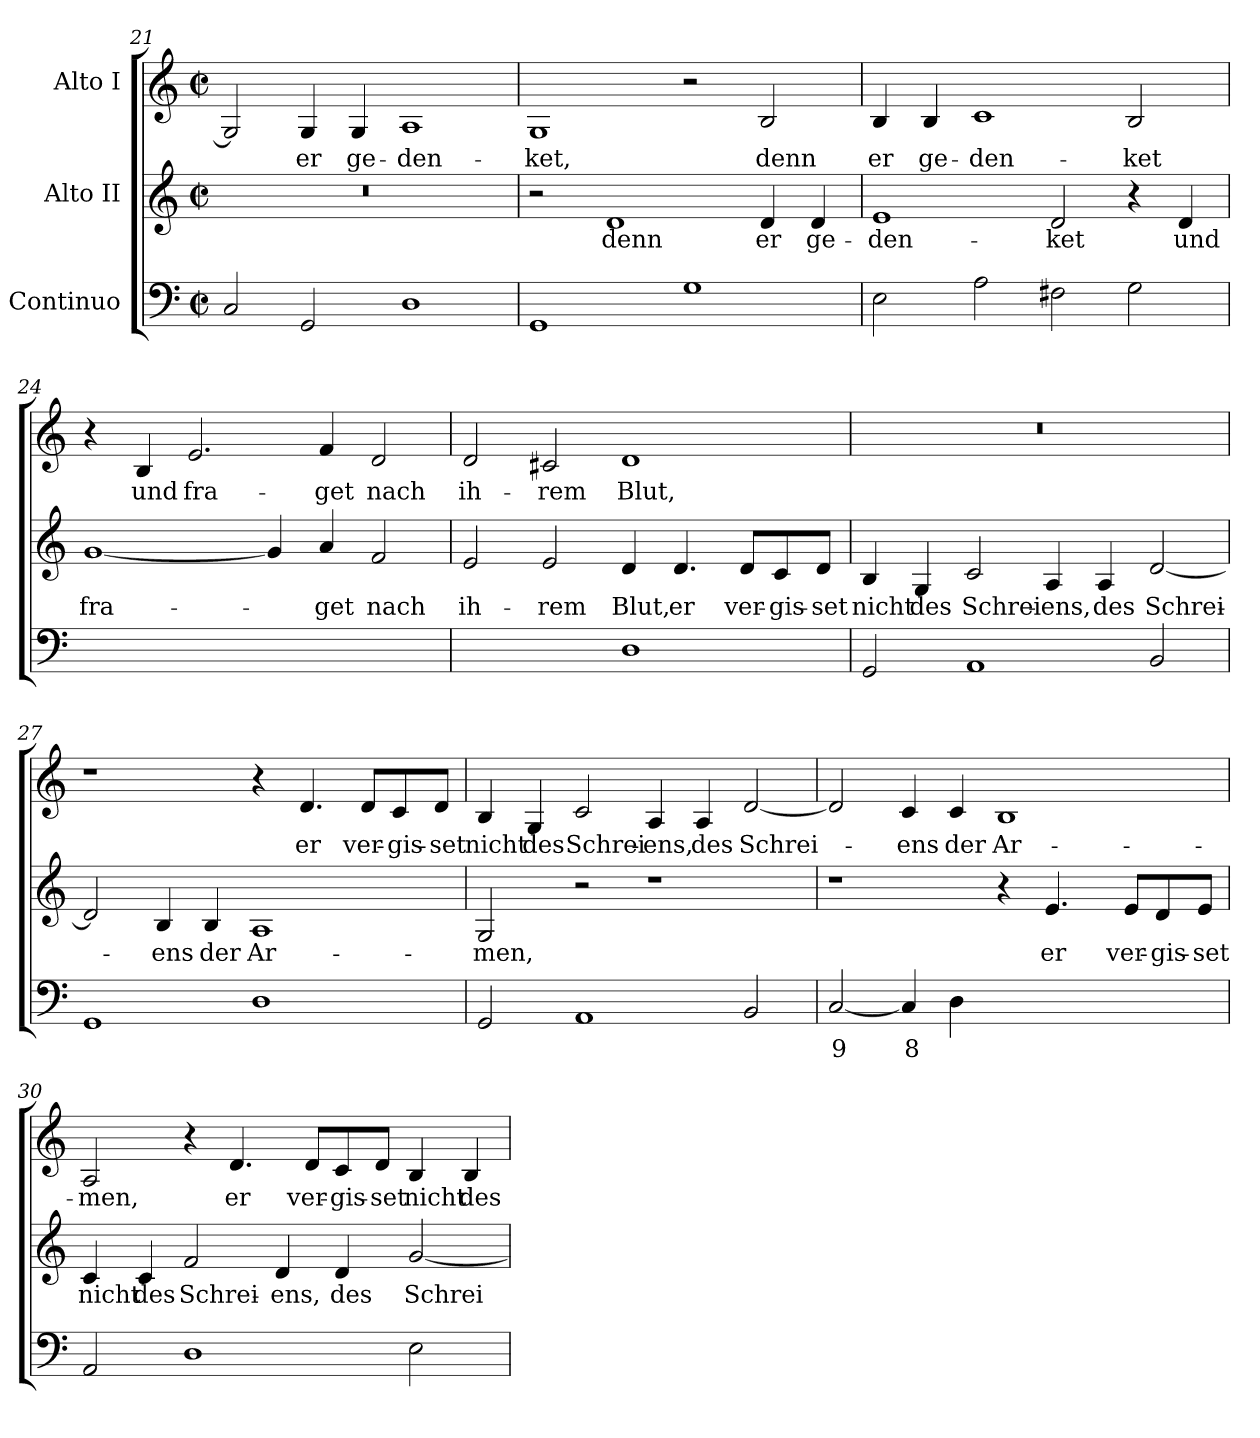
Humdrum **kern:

**kern	**text	**text	**kern	**text	**kern	**text
*part3	*part3	*part3	*part2	*part2	*part1	*part1
*staff3	*staff3	*staff3	*staff2	*staff2	*staff1	*staff1
*I"Continuo	*	*	*I"Alto II	*	*I"Alto I	*
*clefF4	*	*	*clefG2	*	*clefG2	*
*k[]	*	*	*k[]	*	*k[]	*
*C:	*	*	*C:	*	*C:	*
*M4/2	*	*	*M4/2	*	*M4/2	*
*met(c|)	*	*	*met(c|)	*	*met(c|)	*
=21	=21	=21	=21	=21	=21	=21
2C	.	.	0r	.	2G]	.
!	!	!	!	!	!	!LO:LY:b
2GG	.	.	.	.	4G	er
!	!	!	!	!	!	!LO:LY:b
.	.	.	.	.	4G	ge-
!	!	!	!	!	!	!LO:LY:b
1D	.	.	.	.	1A	-den-
=22	=22	=22	=22	=22	=22	=22
!	!	!	!	!	!	!LO:LY:b
1GG	.	.	2r	.	1G	-ket,
!	!	!	!	!LO:LY:b	!	!
.	.	.	1d	denn	.	.
1G	.	.	.	.	2r	.
!	!	!	!	!LO:LY:b	!	!LO:LY:b
.	.	.	4d	er	2B	denn
!	!	!	!	!LO:LY:b	!	!
.	.	.	4d	ge-	.	.
!!LO:LB:g=z
=23	=23	=23	=23	=23	=23	=23
!	!	!	!	!LO:LY:b	!	!LO:LY:b
2E	.	.	1e	-den-	4B	er
!	!	!	!	!	!	!LO:LY:b
.	.	.	.	.	4B	ge-
!	!	!	!	!	!	!LO:LY:b
2A	.	.	.	.	1c	-den-
!	!	!	!	!LO:LY:b	!	!
2F#X	.	.	2d	-ket	.	.
!	!	!	!	!	!	!LO:LY:b
2G	.	.	4r	.	2B	-ket
!	!	!	!	!LO:LY:b	!	!
.	.	.	4d	und	.	.
=24	=24	=24	=24	=24	=24	=24
!	!	!	!	!LO:LY:b	!	!
[2Eyy	.	.	[1g	fra-	4r	.
!	!	!	!	!	!	!LO:LY:b
.	.	.	.	.	4B	und
!	!LO:LY:b	!	!	!	!	!LO:LY:b
2Eyy]	6	.	.	.	2.e	fra-
!	!LO:LY:b	!	!	!	!	!
[2AAyy	7	.	4g]	.	.	.
!	!	!	!	!LO:LY:b	!	!LO:LY:b
.	.	.	4a	get	4f	-get
!	!LO:LY:b	!LO:LY:b	!	!LO:LY:b	!	!LO:LY:b
2AAyy]	6	4	2f	nach	2d	nach
=25	=25	=25	=25	=25	=25	=25
!	!LO:LY:b	!	!	!LO:LY:b	!	!LO:LY:b
[2AAyy	4	.	2e	ih-	2d	ih-
!	!	!	!	!LO:LY:b	!	!LO:LY:b
2AAyy]	.	.	2e	-rem	2c#X	-rem
!	!	!	!	!LO:LY:b	!	!LO:LY:b
1D	.	.	4d	Blut,	1d	Blut,
!	!	!	!	!LO:LY:b	!	!
.	.	.	4.d	er	.	.
!	!	!	!	!LO:LY:b	!	!
.	.	.	8d/L	ver-	.	.
!	!	!	!	!LO:LY:b	!	!
.	.	.	8c/	-gis-	.	.
!	!	!	!	!LO:LY:b	!	!
.	.	.	8d/J	-set	.	.
!!LO:LB:g=z
=26	=26	=26	=26	=26	=26	=26
!	!	!	!	!LO:LY:b	!	!
2GG	.	.	4B	nicht	0r	.
!	!	!	!	!LO:LY:b	!	!
.	.	.	4G	des	.	.
!	!	!	!	!LO:LY:b	!	!
1AA	.	.	2c	Schrei-	.	.
!	!	!	!	!LO:LY:b	!	!
.	.	.	4A	-ens,	.	.
!	!	!	!	!LO:LY:b	!	!
.	.	.	4A	des	.	.
!	!	!	!	!LO:LY:b	!	!
2BB	.	.	[2d	Schrei-	.	.
=27	=27	=27	=27	=27	=27	=27
1GG	.	.	2d]	.	1r	.
!	!	!	!	!LO:LY:b	!	!
.	.	.	4B	ens	.	.
!	!	!	!	!LO:LY:b	!	!
.	.	.	4B	der	.	.
!	!	!	!	!LO:LY:b	!	!
1D	.	.	1A	Ar-	4r	.
!	!	!	!	!	!	!LO:LY:b
.	.	.	.	.	4.d	er
!	!	!	!	!	!	!LO:LY:b
.	.	.	.	.	8d/L	ver-
!	!	!	!	!	!	!LO:LY:b
.	.	.	.	.	8c/	-gis-
!	!	!	!	!	!	!LO:LY:b
.	.	.	.	.	8d/J	-set
=28	=28	=28	=28	=28	=28	=28
!	!	!	!	!LO:LY:b	!	!LO:LY:b
2GG	.	.	2G	-men,	4B	nicht
!	!	!	!	!	!	!LO:LY:b
.	.	.	.	.	4G	des
!	!	!	!	!	!	!LO:LY:b
1AA	.	.	2r	.	2c	Schrei-
!	!	!	!	!	!	!LO:LY:b
.	.	.	1r	.	4A	-ens,
!	!	!	!	!	!	!LO:LY:b
.	.	.	.	.	4A	des
!	!	!	!	!	!	!LO:LY:b
2BB	.	.	.	.	[2d	Schrei-
!!LO:LB:g=z
=29	=29	=29	=29	=29	=29	=29
!	!LO:LY:b	!	!	!	!	!
[2C	9	.	1r	.	2d]	.
!	!LO:LY:b	!	!	!	!	!LO:LY:b
4C]	8	.	.	.	4c	ens
!	!	!	!	!	!	!LO:LY:b
4D	.	.	.	.	4c	der
!	!LO:LY:b	!	!	!	!	!LO:LY:b
[2Eyy	4	.	4r	.	1B	Ar-
!	!	!	!	!LO:LY:b	!	!
.	.	.	4.e	er	.	.
2Eyy]	.	.	.	.	.	.
!	!	!	!	!LO:LY:b	!	!
.	.	.	8e/L	ver-	.	.
!	!	!	!	!LO:LY:b	!	!
.	.	.	8d/	-gis-	.	.
!	!	!	!	!LO:LY:b	!	!
.	.	.	8e/J	-set	.	.
=30	=30	=30	=30	=30	=30	=30
!	!	!	!	!LO:LY:b	!	!LO:LY:b
2AA	.	.	4c	nicht	2A	-men,
!	!	!	!	!LO:LY:b	!	!
.	.	.	4c	des	.	.
!	!	!	!	!LO:LY:b	!	!
1D	.	.	2f	Schrei-	4r	.
!	!	!	!	!	!	!LO:LY:b
.	.	.	.	.	4.d	er
!	!	!	!	!LO:LY:b	!	!
.	.	.	4d	-ens,	.	.
!	!	!	!	!	!	!LO:LY:b
.	.	.	.	.	8d/L	ver-
!	!	!	!	!LO:LY:b	!	!LO:LY:b
.	.	.	4d	des	8c/	-gis-
!	!	!	!	!	!	!LO:LY:b
.	.	.	.	.	8d/J	-set
!	!	!	!	!LO:LY:b	!	!LO:LY:b
2E	.	.	[2g	Schrei-	4B	nicht
!	!	!	!	!	!	!LO:LY:b
.	.	.	.	.	4B	des
=	=	=	=	=	=	=
*-	*-	*-	*-	*-	*-	*-
